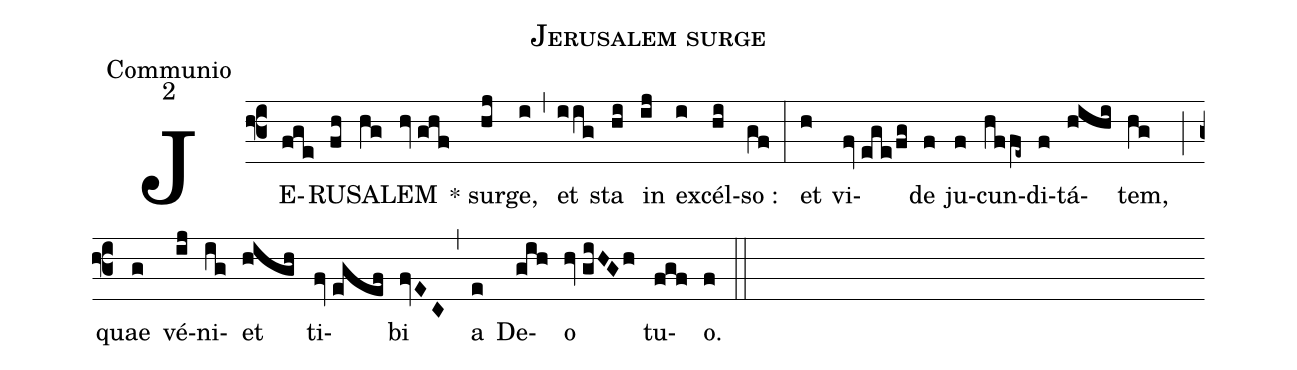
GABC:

name:Jerusalem surge;
office-part:Communio;
mode:2;
%%
(f3) JE(fge)RU(fh)SA(hg)LEM(hv//ghf) () * sur(hj)ge,(i) (,) et(iig) sta(hi) in(ij) ex(i)cél(hi)so :(gf) (:) et(h) vi(fv//ege/fg)de(f) ju(f)cun(hffe~)di(f)tá(hihi)tem,(hg) (;) quae(g) vé(ij)ni(ig)et(high) ti(fv//egef)bi(fvEC) (,) a(e) De(gih)o(hv//giHGh) tu(fgf)o.(f) (::)
